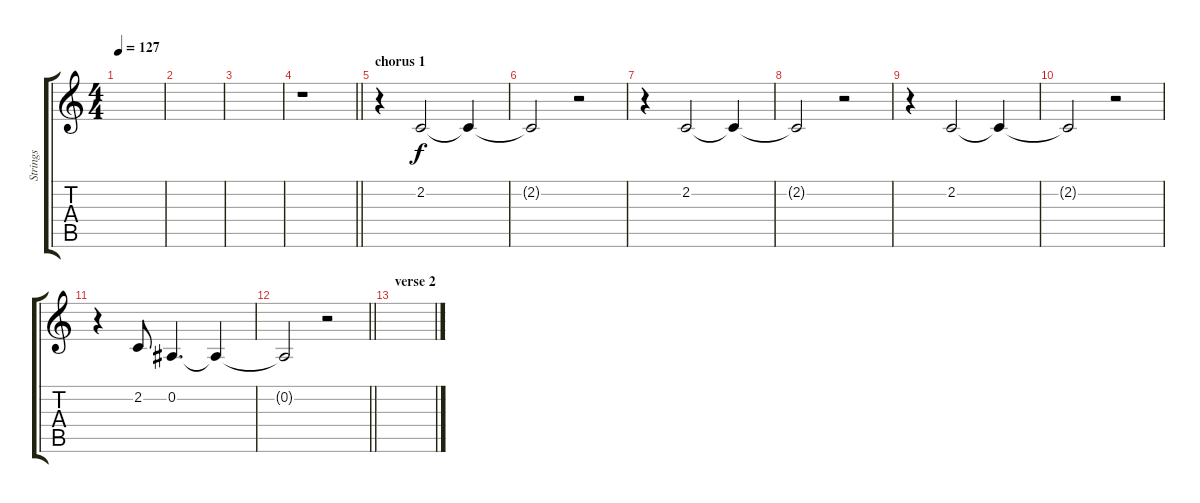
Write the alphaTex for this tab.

\track ("Strings" "Strings") {instrument stringensemble1}
\staff {score tabs}
\tuning (Eb4 Bb3 Gb3 Db3 Ab2 Eb2) {hide}
\ts (4 4)
\tempo 127
\clef g2
\ks c
|
|
|
\barLineRight lightlight
r.1{volume 0} |
\section ("" "chorus 1")
r.4{volume 7} 2.2.2{volume 13} 2.2{t}.4{volume 9} |
2.2{t}.2 r.2 |
r.4{volume 7} 2.2.2{volume 13} 2.2{t}.4{volume 9} |
2.2{t}.2 r.2 |
r.4{volume 7} 2.2.2{volume 13} 2.2{t}.4{volume 9} |
2.2{t}.2 r.2 |
r.4{volume 7} 2.2.8{volume 13} 0.2.4{d} 0.2{t}.4{volume 9} |
\barLineRight lightlight
0.2{t}.2 r.2 |
\section ("" "verse 2")
